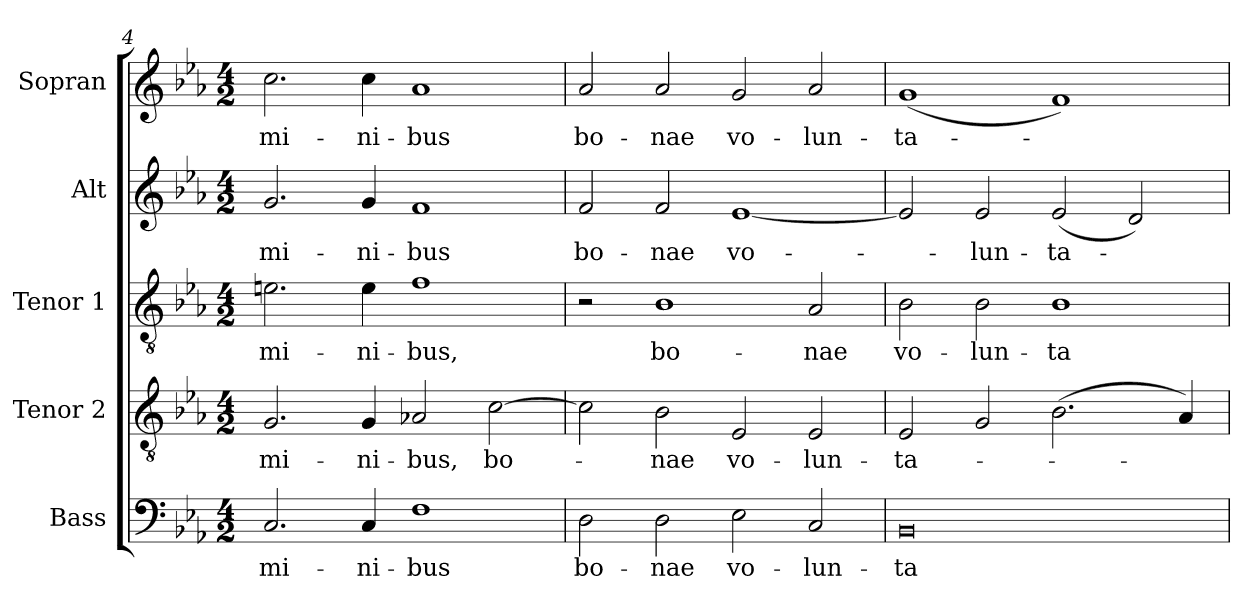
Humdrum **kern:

**kern	**text	**kern	**text	**kern	**text	**kern	**text	**kern	**text
*part5	*part5	*part4	*part4	*part3	*part3	*part2	*part2	*part1	*part1
*staff5	*staff5	*staff4	*staff4	*staff3	*staff3	*staff2	*staff2	*staff1	*staff1
*I"Bass	*	*I"Tenor 2	*	*I"Tenor 1	*	*I"Alt	*	*I"Sopran	*
*I'B.	*	*I'T. 2	*	*I'T. 1	*	*I'A.	*	*I'S.	*
*clefF4	*	*clefGv2	*	*clefGv2	*	*clefG2	*	*clefG2	*
*k[b-e-a-]	*	*k[b-e-a-]	*	*k[b-e-a-]	*	*k[b-e-a-]	*	*k[b-e-a-]	*
*E-:	*	*E-:	*	*E-:	*	*E-:	*	*E-:	*
*M4/2	*	*M4/2	*	*M4/2	*	*M4/2	*	*M4/2	*
=4	=4	=4	=4	=4	=4	=4	=4	=4	=4
!	!LO:LY:b	!	!LO:LY:b	!	!LO:LY:b	!	!LO:LY:b	!	!LO:LY:b
2.C/	-mi-	2.G/	-mi-	2.en\	-mi-	2.g/	-mi-	2.cc\	-mi-
!	!LO:LY:b	!	!LO:LY:b	!	!LO:LY:b	!	!LO:LY:b	!	!LO:LY:b
4C/	-ni-	4G/	-ni-	4e\	-ni-	4g/	-ni-	4cc\	-ni-
!	!LO:LY:b	!	!LO:LY:b	!	!LO:LY:b	!	!LO:LY:b	!	!LO:LY:b
1F	-bus	2A-X/	-bus,	1f	-bus,	1f	-bus	1a-	-bus
!	!	!	!LO:LY:b	!	!	!	!	!	!
.	.	[2c\	bo-	.	.	.	.	.	.
=5	=5	=5	=5	=5	=5	=5	=5	=5	=5
!	!LO:LY:b	!	!	!	!	!	!LO:LY:b	!	!LO:LY:b
2D\	bo-	2c\]	.	2r	.	2f/	bo-	2a-/	bo-
!	!LO:LY:b	!	!LO:LY:b	!	!LO:LY:b	!	!LO:LY:b	!	!LO:LY:b
2D\	-nae	2B-\	-nae	1B-	bo-	2f/	-nae	2a-/	-nae
!	!LO:LY:b	!	!LO:LY:b	!	!	!	!LO:LY:b	!	!LO:LY:b
2E-\	vo-	2E-/	vo-	.	.	[1e-	vo-	2g/	vo-
!	!LO:LY:b	!	!LO:LY:b	!	!LO:LY:b	!	!	!	!LO:LY:b
2C/	-lun-	2E-/	-lun-	2A-/	-nae	.	.	2a-/	-lun-
!!LO:LB:g=z
=6	=6	=6	=6	=6	=6	=6	=6	=6	=6
!	!LO:LY:b	!	!LO:LY:b	!	!LO:LY:b	!	!	!	!LO:LY:b
0BB-	-ta-	2E-/	-ta-	2B-\	vo-	2e-/]	.	(<1g	-ta-
!	!	!	!	!	!LO:LY:b	!	!LO:LY:b	!	!
.	.	2G/	.	2B-\	-lun-	2e-/	-lun-	.	.
!	!	!	!	!	!LO:LY:b	!	!LO:LY:b	!	!
.	.	(>2.B-\	.	1B-	-ta-	(<2e-/	-ta-	1f)	.
.	.	.	.	.	.	2d/)	.	.	.
.	.	4A-/)	.	.	.	.	.	.	.
=	=	=	=	=	=	=	=	=	=
*-	*-	*-	*-	*-	*-	*-	*-	*-	*-
